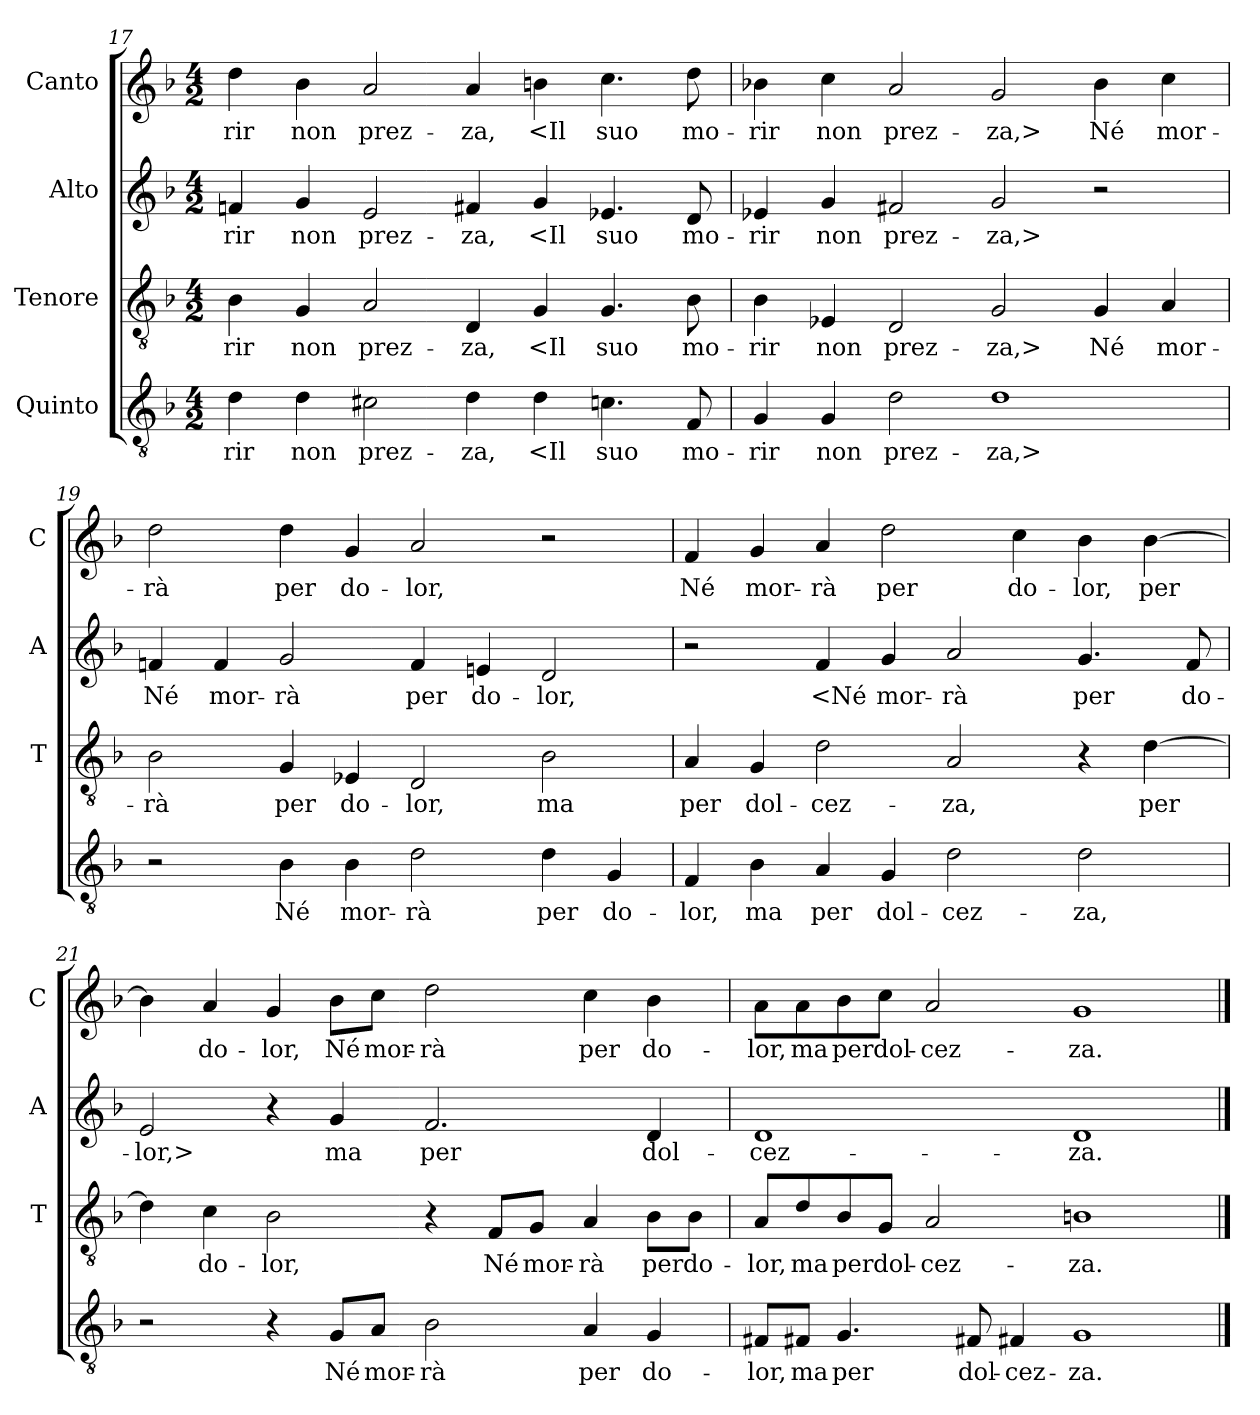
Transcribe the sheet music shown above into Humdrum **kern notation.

**kern	**text	**kern	**text	**kern	**text	**kern	**text
*part4	*part4	*part3	*part3	*part2	*part2	*part1	*part1
*staff4	*staff4	*staff3	*staff3	*staff2	*staff2	*staff1	*staff1
*I"Quinto	*	*I"Tenore	*	*I"Alto	*	*I"Canto	*
*	*	*I'T	*	*I'A	*	*I'C	*
*clefGv2	*	*clefGv2	*	*clefG2	*	*clefG2	*
*k[b-]	*	*k[b-]	*	*k[b-]	*	*k[b-]	*
*d:	*	*d:	*	*d:	*	*d:	*
*M4/2	*	*M4/2	*	*M4/2	*	*M4/2	*
=17	=17	=17	=17	=17	=17	=17	=17
4d	-rir	4B-	-rir	4fn	-rir	4dd	-rir
4d	non	4G	non	4g	non	4b-	non
2c#X	prez-	2A	prez-	2e	prez-	2a	prez-
4d	-za,	4D	-za,	4f#X	-za,	4a	-za,
4d	<Il	4G	<Il	4g	<Il	4bn	<Il
4.cn	suo	4.G	suo	4.e-X	suo	4.cc	suo
8F	mo-	8B-	mo-	8d	mo-	8dd	mo-
=18	=18	=18	=18	=18	=18	=18	=18
4G	-rir	4B-	-rir	4e-X	-rir	4b-X	-rir
4G	non	4E-X	non	4g	non	4cc	non
2d	prez-	2D	prez-	2f#X	prez-	2a	prez-
1d	-za,>	2G	-za,>	2g	-za,>	2g	-za,>
.	.	4G	Né	2r	.	4b-	Né
.	.	4A	mor-	.	.	4cc	mor-
=19	=19	=19	=19	=19	=19	=19	=19
2r	.	2B-	-rà	4fn	Né	2dd	-rà
.	.	.	.	4f	mor-	.	.
4B-	Né	4G	per	2g	-rà	4dd	per
4B-	mor-	4E-X	do-	.	.	4g	do-
2d	-rà	2D	-lor,	4f	per	2a	-lor,
.	.	.	.	4en	do-	.	.
4d	per	2B-	ma	2d	-lor,	2r	.
4G	do-	.	.	.	.	.	.
=20	=20	=20	=20	=20	=20	=20	=20
4F	-lor,	4A	per	2r	.	4f	Né
4B-	ma	4G	dol-	.	.	4g	mor-
4A	per	2d	-cez-	4f	<Né	4a	-rà
4G	dol-	.	.	4g	mor-	2dd	per
2d	-cez-	2A	-za,	2a	-rà	.	.
.	.	.	.	.	.	4cc	do-
2d	-za,	4r	.	4.g	per	4b-	-lor,
.	.	[4d	per	.	.	[4b-	per
.	.	.	.	8f	do-	.	.
=21	=21	=21	=21	=21	=21	=21	=21
2r	.	4d]	.	2e	-lor,>	4b-]	.
.	.	4c	do-	.	.	4a	do-
4r	.	2B-	-lor,	4r	.	4g	-lor,
8G/L	Né	.	.	4g	ma	8b-\L	Né
8A/J	mor-	.	.	.	.	8cc\J	mor-
2B-	-rà	4r	.	2.f	per	2dd	-rà
.	.	8F/L	Né	.	.	.	.
.	.	8G/J	mor-	.	.	.	.
4A	per	4A	-rà	.	.	4cc	per
4G	do-	8B-\L	per	4d	dol-	4b-	do-
.	.	8B-\J	do-	.	.	.	.
=22	=22	=22	=22	=22	=22	=22	=22
8F#X/L	-lor,	8A/L	-lor,	1d	-cez-	8a\L	-lor,
8F#X/J	ma	8d/	ma	.	.	8a\	ma
4.G	per	8B-/	per	.	.	8b-\	per
.	.	8G/J	dol-	.	.	8cc\J	dol-
.	.	2A	-cez-	.	.	2a	-cez-
8F#X	dol-	.	.	.	.	.	.
4F#X	-cez-	.	.	.	.	.	.
1G	-za.	1Bn	-za.	1d	-za.	1g	-za.
==	==	==	==	==	==	==	==
*-	*-	*-	*-	*-	*-	*-	*-
